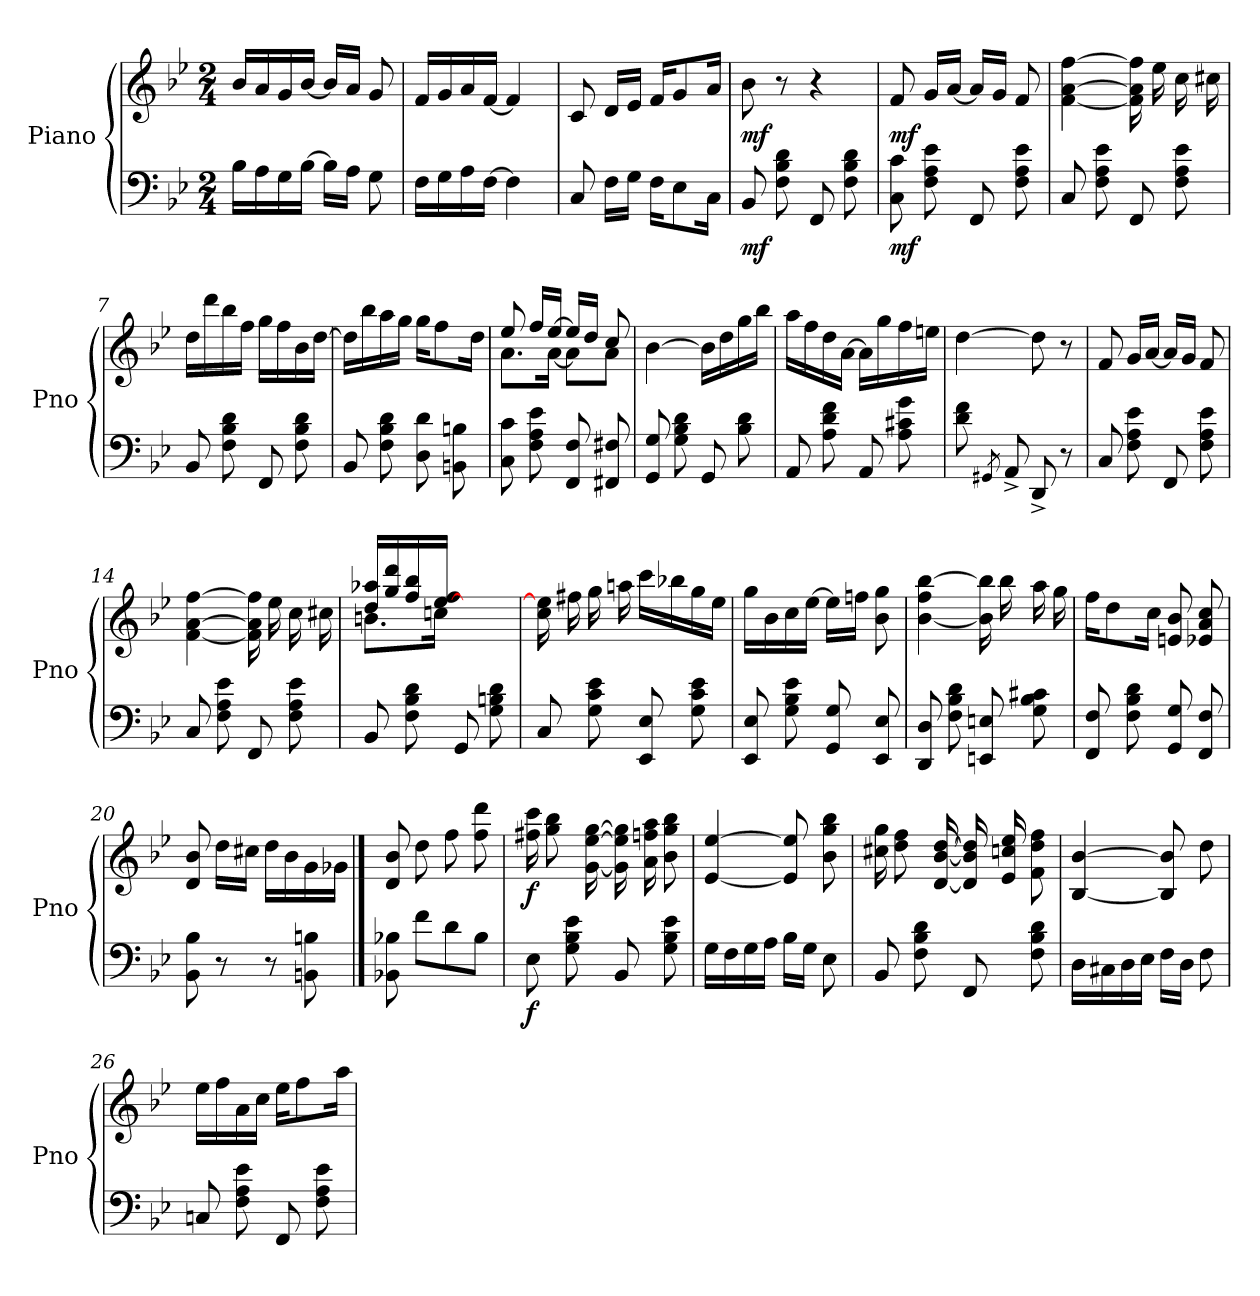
**kern	**dynam	**kern	**dynam
*part2	*part2	*part1	*part1
*staff2	*staff2	*staff1	*staff1
*I"Piano	*	*I"Piano	*
*I'Pno	*	*I'Pno	*
*clefF4	*	*clefG2	*
*k[b-e-]	*	*k[b-e-]	*
*M2/4	*	*M2/4	*
*MM90	*	*MM90	*
=1	=1	=1	=1
16B-\LL	.	16b-/LL	.
16A\	.	16a/	.
16G\	.	16g/	.
[16B-\JJ	.	[16b-/JJ	.
16B-\LL]	.	16b-/LL]	.
16A\JJ	.	16a/JJ	.
8G\	.	8g/	.
=2	=2	=2	=2
16F\LL	.	16f/LL	.
16G\	.	16g/	.
16A\	.	16a/	.
[16F\JJ	.	[16f/JJ	.
4F\]	.	4f/]	.
=3	=3	=3	=3
8C/	.	8c/	.
16F\LL	.	16d/LL	.
16G\JJ	.	16e-/JJ	.
16F\KL	.	16f/KL	.
8E-\	.	8g/	.
16C\Jk	.	16a/Jk	.
=4	=4	=4	=4
!	!LO:DY:b	!	!LO:DY:b
8BB-/	mf	8b-\	mf
8F\ 8B-\ 8d\	.	8r	.
8FF/	.	4r	.
8F\ 8B-\ 8d\	.	.	.
=5!|	=5!|	=5!|	=5!|
!	!LO:DY:b	!	!LO:DY:b
8C\ 8c\	mf	8f/	mf
8F\ 8A\ 8e-\	.	16g/LL	.
.	.	[16a/JJ	.
8FF/	.	16a/LL]	.
.	.	16g/JJ	.
8F\ 8A\ 8e-\	.	8f/	.
=6	=6	=6	=6
8C/	.	[4f\ [4a\ [4ff\	.
8F\ 8A\ 8e-\	.	.	.
8FF/	.	16f\] 16a\] 16ff\]	.
.	.	16ee-\	.
8F\ 8A\ 8e-\	.	16cc\	.
.	.	16cc#X\	.
!!LO:LB:g=z
=7	=7	=7	=7
8BB-/	.	16dd\LL	.
.	.	16ddd\	.
8F\ 8B-\ 8d\	.	16bb-\	.
.	.	16ff\JJ	.
8FF/	.	16gg\LL	.
.	.	16ff\	.
8F\ 8B-\ 8d\	.	16b-\	.
.	.	[16dd\JJ	.
=8	=8	=8	=8
8BB-/	.	16dd\LL]	.
.	.	16bb-\	.
8F\ 8B-\ 8d\	.	16aa\	.
.	.	16gg\JJ	.
8D\ 8d\	.	16gg\KL	.
.	.	8ff\	.
8BBn\ 8Bn\	.	.	.
.	.	16dd\Jk	.
=9	=9	=9	=9
*	*	*^	*
8C\ 8c\	.	8ee-/	8.a\L	.
8F\ 8A\ 8e-\	.	16ff/LL	.	.
.	.	[16ee-/JJ	[16a\Jk	.
8FF/ 8F/	.	16ee-/LL]	8a\L]	.
.	.	16dd/JJ	.	.
8FF#X/ 8F#X/	.	8cc/	8a\J	.
*	*	*v	*v	*
=10	=10	=10	=10
8GG/ 8G/	.	[4b-\	.
8G\ 8B-\ 8d\	.	.	.
8GG/	.	16b-\LL]	.
.	.	16dd\	.
8B-\ 8d\	.	16gg\	.
.	.	16bb-\JJ	.
=11	=11	=11	=11
8AA/	.	16aa\LL	.
.	.	16ff\	.
8A\ 8d\ 8f\	.	16dd\	.
.	.	[16a\JJ	.
8AA/	.	16a\LL]	.
.	.	16gg\	.
8A\ 8c#X\ 8g\	.	16ff\	.
.	.	16een\JJ	.
!!LO:LB:g=z
=12	=12	=12	=12
8d\ 8f\	.	[4dd\	.
8qGG#X/	.	.	.
8AA^/	.	.	.
8DD^/	.	8dd\]	.
8r	.	8r	.
=13	=13	=13	=13
8C/	.	8f/	.
8F\ 8A\ 8e-\	.	16g/LL	.
.	.	[16a/JJ	.
8FF/	.	16a/LL]	.
.	.	16g/JJ	.
8F\ 8A\ 8e-\	.	8f/	.
=14	=14	=14	=14
8C/	.	[4f\ [4a\ [4ff\	.
8F\ 8A\ 8e-\	.	.	.
8FF/	.	16f\] 16a\] 16ff\]	.
.	.	16ee-\	.
8F\ 8A\ 8e-\	.	16cc\	.
.	.	16cc#X\	.
=15	=15	=15	=15
*	*	*^	*
8BB-/	.	16dd/ 16aa-X/LL	8.bn\L	.
.	.	16gg/ 16ddd/	.	.
8F\ 8B-\ 8d\	.	16ff/ 16bb-/	.	.
.	.	[16ee-/ 16ff/JJ	16ccn\Jk	.
8GG/	.	4ryy	4ryy	.
8G\ 8Bn\ 8d\	.	.	.	.
*	*	*v	*v	*
=16	=16	=16	=16
8C/	.	16cc\ 16ee-\]	.
.	.	16ff#X\	.
8G\ 8c\ 8e-\	.	16gg\	.
.	.	16aan\	.
8EE-/ 8E-/	.	16ccc\LL	.
.	.	16bb-X\	.
8G\ 8c\ 8e-\	.	16gg\	.
.	.	16ee-\JJ	.
!!LO:LB:g=z
=17	=17	=17	=17
8EE-/ 8E-/	.	16gg\LL	.
.	.	16b-\	.
8G\ 8B-\ 8e-\	.	16cc\	.
.	.	[16ee-\JJ	.
8GG/ 8G/	.	16ee-\LL]	.
.	.	16ffn\JJ	.
8EE-/ 8E-/	.	8b-\ 8gg\	.
=18	=18	=18	=18
8DD/ 8D/	.	[4b-\ 4ff\ [4bb-\	.
8F\ 8B-\ 8d\	.	.	.
8EEn/ 8En/	.	16b-\] 16bb-\]	.
.	.	16bb-\	.
8G\ 8B-\ 8c#X\	.	16aa\	.
.	.	16gg\	.
=19	=19	=19	=19
8FF/ 8F/	.	16ff\KL	.
.	.	8dd\	.
8F\ 8B-\ 8d\	.	.	.
.	.	16cc\Jk	.
8GG/ 8G/	.	8en/ 8b-/	.
8FF/ 8F/	.	8e-X/ 8a/ 8cc/	.
=20	=20	=20	=20
8BB-\ 8B-\	.	8d/ 8b-/	.
8r	.	16dd\LL	.
.	.	16cc#X\JJ	.
8r	.	16dd\LL	.
.	.	16b-\	.
8BBn\ 8Bn\	.	16g\	.
.	.	16g-X\JJ	.
==21	==21	==21	==21
8BB-X\ 8B-X\	.	8d/ 8b-/	.
8f\L	.	8dd\	.
8d\	.	8ff\	.
8B-\J	.	8ff\ 8ddd\	.
!!LO:LB:g=z
=22!|	=22!|	=22!|	=22!|
!	!LO:DY:b	!	!LO:DY:b
8E-\	f	16ff#X\ 16ccc\	f
.	.	8gg\ 8bb-\	.
8G\ 8B-\ 8e-\	.	.	.
.	.	[16g\ [16ee-\ [16gg\	.
8BB-/	.	16g\] 16ee-\] 16gg\]	.
.	.	16a\ 16ffn\ 16aa\	.
8G\ 8B-\ 8e-\	.	8b-\ 8gg\ 8bb-\	.
=23	=23	=23	=23
16G\LL	.	[4e-/ [4ee-/	.
16F\	.	.	.
16G\	.	.	.
16A\JJ	.	.	.
16B-\LL	.	8e-/] 8ee-/]	.
16G\JJ	.	.	.
8E-\	.	8b-\ 8gg\ 8bb-\	.
=24	=24	=24	=24
8BB-/	.	16cc#X\ 16gg\	.
.	.	8dd\ 8ff\	.
8F\ 8B-\ 8d\	.	.	.
.	.	[16d/ [16b-/ [16dd/	.
8FF/	.	16d/] 16b-/] 16dd/]	.
.	.	16e-/ 16ccn/ 16ee-/	.
8F\ 8B-\ 8d\	.	8f\ 8dd\ 8ff\	.
=25	=25	=25	=25
16D\LL	.	[4B-/ [4b-/	.
16C#X\	.	.	.
16D\	.	.	.
16E-\JJ	.	.	.
16F\LL	.	8B-/] 8b-/]	.
16D\JJ	.	.	.
8F\	.	8dd\	.
=26	=26	=26	=26
8Cn/	.	16ee-\LL	.
.	.	16ff\	.
8F\ 8A\ 8e-\	.	16a\	.
.	.	16cc\JJ	.
8FF/	.	16ee-\KL	.
.	.	8ff\	.
8F\ 8A\ 8e-\	.	.	.
.	.	16aa\Jk	.
=	=	=	=
*-	*-	*-	*-
